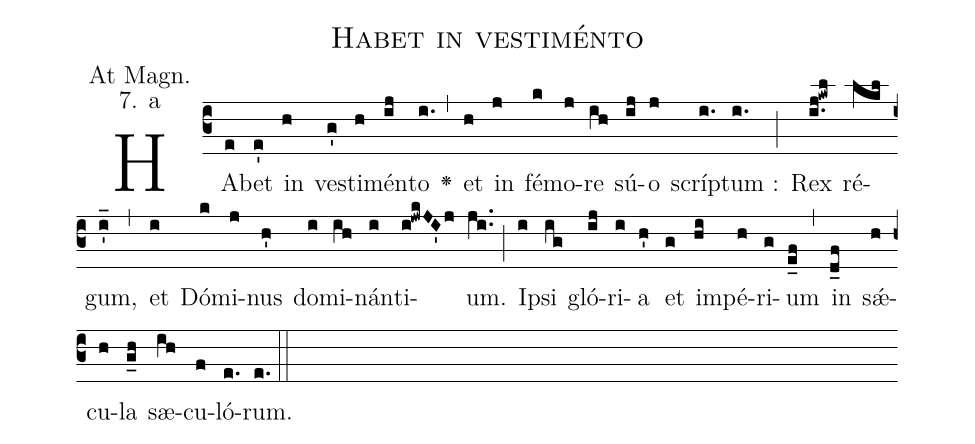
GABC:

name: Habet in vestiménto;
office-part: Magnificat Antiphon;
mode: 7a;
annotation: At Magn.;
annotation: 7. a;
def-m1:}{\greseteolcustos{manual}{;
def-m2:\ifx\breakbeforeEuouae\undefined\else;
def-m3:\fi}\ifx\noeuouae\undefined\def\noeuouae{F}\fi\if\noeuouae F{;
def-m4:}\fi;
%%
% The syntax in this part is called gabc. Please refer to http://home.gna.org/gregorio/gabc/#basis

(c3)HA(e)bet(e') in(h) ve(g')sti(h)mén(ij)to(i.) <v>\greheightstar</v>(,)
et(h) in(j) fé(k)mo(j)re(ih) sú(ij)o(j) scríp(i.)tum :(i.) (;)
Rex(i.j!kwl) ré(lkl)gum,(i'_) (,)
et(i) Dó(k)mi(j)nus(h') do(i)mi(ih)nán(i)ti(i!jwkJI'j)um.(ji..) (;)
I(i)psi(ig) gló(ij)ri(i)a(h') et(g) im(hi)pé(h)ri(g)um(e_f) (,)
in(d_f) s<sp>'ae</sp>(h)cu(h)la(g_h) sæ(ih)cu(f)ló(e.[em1])rum.(e.) (::[em2]z[em3])

E(i) u(i) o(j) u(i) a(h) e.(gf..) (::[em4])
